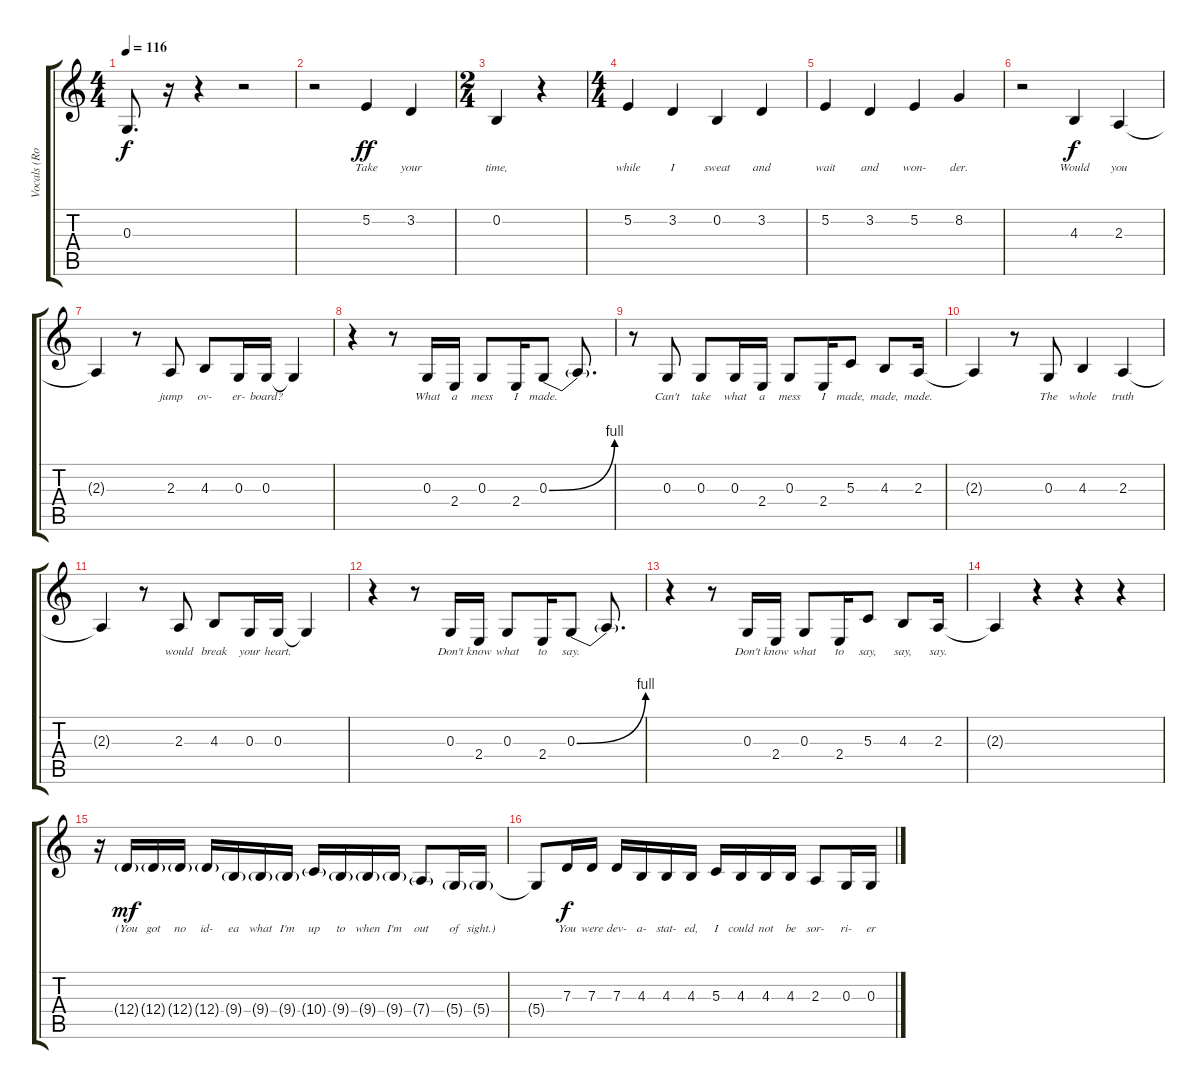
\track ("Vocals (Rob)" "Vocals (Ro") {instrument brightacousticpiano}
\staff {score tabs}
\tuning (E4 B3 G3 D3 A2 D2) {hide}
\ts (4 4)
\tempo 116
\clef g2
\ks c
0.3{t}.8{d lyrics (0 "") lyrics (1 "") lyrics (2 "") lyrics (3 "") lyrics (4 "") dy f} r.16 r.4 r.2 |
r.2 5.2.4{lyrics (0 "Take") lyrics (1 "") lyrics (2 "") lyrics (3 "") lyrics (4 "") dy ff} 3.2.4{lyrics (0 "your") lyrics (1 "") lyrics (2 "") lyrics (3 "") lyrics (4 "")} |
\ts (2 4)
0.2.4{lyrics (0 "time,") lyrics (1 "") lyrics (2 "") lyrics (3 "") lyrics (4 "")} r.4 |
\ts (4 4)
5.2.4{lyrics (0 "while") lyrics (1 "") lyrics (2 "") lyrics (3 "") lyrics (4 "")} 3.2.4{lyrics (0 "I") lyrics (1 "") lyrics (2 "") lyrics (3 "") lyrics (4 "")} 0.2.4{lyrics (0 "sweat") lyrics (1 "") lyrics (2 "") lyrics (3 "") lyrics (4 "")} 3.2.4{lyrics (0 "and") lyrics (1 "") lyrics (2 "") lyrics (3 "") lyrics (4 "")} |
5.2.4{lyrics (0 "wait") lyrics (1 "") lyrics (2 "") lyrics (3 "") lyrics (4 "")} 3.2.4{lyrics (0 "and") lyrics (1 "") lyrics (2 "") lyrics (3 "") lyrics (4 "")} 5.2.4{lyrics (0 "won-") lyrics (1 "") lyrics (2 "") lyrics (3 "") lyrics (4 "")} 8.2.4{lyrics (0 "der.") lyrics (1 "") lyrics (2 "") lyrics (3 "") lyrics (4 "")} |
r.2 4.3.4{lyrics (0 "Would") lyrics (1 "") lyrics (2 "") lyrics (3 "") lyrics (4 "") dy f} 2.3.4{lyrics (0 "you") lyrics (1 "") lyrics (2 "") lyrics (3 "") lyrics (4 "")} |
2.3{t}.4{lyrics (0 "") lyrics (1 "") lyrics (2 "") lyrics (3 "") lyrics (4 "")} r.8 2.3.8{lyrics (0 "jump") lyrics (1 "") lyrics (2 "") lyrics (3 "") lyrics (4 "")} 4.3.8{lyrics (0 "ov-") lyrics (1 "") lyrics (2 "") lyrics (3 "") lyrics (4 "")} 0.3.16{lyrics (0 "er-") lyrics (1 "") lyrics (2 "") lyrics (3 "") lyrics (4 "")} 0.3.16{lyrics (0 "board?") lyrics (1 "") lyrics (2 "") lyrics (3 "") lyrics (4 "")} 0.3{t}.4{lyrics (0 "") lyrics (1 "") lyrics (2 "") lyrics (3 "") lyrics (4 "")} |
r.4 r.8 0.3.16{lyrics (0 "What") lyrics (1 "") lyrics (2 "") lyrics (3 "") lyrics (4 "")} 2.4.16{lyrics (0 "a") lyrics (1 "") lyrics (2 "") lyrics (3 "") lyrics (4 "")} 0.3.8{lyrics (0 "mess") lyrics (1 "") lyrics (2 "") lyrics (3 "") lyrics (4 "")} 2.4.16{lyrics (0 "I") lyrics (1 "") lyrics (2 "") lyrics (3 "") lyrics (4 "")} 0.3{be (bend 0 0 60 4)}.8{lyrics (0 "made.") lyrics (1 "") lyrics (2 "") lyrics (3 "") lyrics (4 "")} 0.3{t}.8{d lyrics (0 "") lyrics (1 "") lyrics (2 "") lyrics (3 "") lyrics (4 "")} |
r.8 0.3.8{lyrics (0 "Can't") lyrics (1 "") lyrics (2 "") lyrics (3 "") lyrics (4 "")} 0.3.8{lyrics (0 "take") lyrics (1 "") lyrics (2 "") lyrics (3 "") lyrics (4 "")} 0.3.16{lyrics (0 "what") lyrics (1 "") lyrics (2 "") lyrics (3 "") lyrics (4 "")} 2.4.16{lyrics (0 "a") lyrics (1 "") lyrics (2 "") lyrics (3 "") lyrics (4 "")} 0.3.8{lyrics (0 "mess") lyrics (1 "") lyrics (2 "") lyrics (3 "") lyrics (4 "")} 2.4.16{lyrics (0 "I") lyrics (1 "") lyrics (2 "") lyrics (3 "") lyrics (4 "")} 5.3.8{lyrics (0 "made,") lyrics (1 "") lyrics (2 "") lyrics (3 "") lyrics (4 "")} 4.3.8{lyrics (0 "made,") lyrics (1 "") lyrics (2 "") lyrics (3 "") lyrics (4 "")} 2.3.16{lyrics (0 "made.") lyrics (1 "") lyrics (2 "") lyrics (3 "") lyrics (4 "")} |
2.3{t}.4{lyrics (0 "") lyrics (1 "") lyrics (2 "") lyrics (3 "") lyrics (4 "")} r.8 0.3.8{lyrics (0 "The") lyrics (1 "") lyrics (2 "") lyrics (3 "") lyrics (4 "")} 4.3.4{lyrics (0 "whole") lyrics (1 "") lyrics (2 "") lyrics (3 "") lyrics (4 "")} 2.3.4{lyrics (0 "truth") lyrics (1 "") lyrics (2 "") lyrics (3 "") lyrics (4 "")} |
2.3{t}.4{lyrics (0 "") lyrics (1 "") lyrics (2 "") lyrics (3 "") lyrics (4 "")} r.8 2.3.8{lyrics (0 "would") lyrics (1 "") lyrics (2 "") lyrics (3 "") lyrics (4 "")} 4.3.8{lyrics (0 "break") lyrics (1 "") lyrics (2 "") lyrics (3 "") lyrics (4 "")} 0.3.16{lyrics (0 "your") lyrics (1 "") lyrics (2 "") lyrics (3 "") lyrics (4 "")} 0.3.16{lyrics (0 "heart.") lyrics (1 "") lyrics (2 "") lyrics (3 "") lyrics (4 "")} 0.3{t}.4{lyrics (0 "") lyrics (1 "") lyrics (2 "") lyrics (3 "") lyrics (4 "")} |
r.4 r.8 0.3.16{lyrics (0 "Don't") lyrics (1 "") lyrics (2 "") lyrics (3 "") lyrics (4 "")} 2.4.16{lyrics (0 "know") lyrics (1 "") lyrics (2 "") lyrics (3 "") lyrics (4 "")} 0.3.8{lyrics (0 "what") lyrics (1 "") lyrics (2 "") lyrics (3 "") lyrics (4 "")} 2.4.16{lyrics (0 "to") lyrics (1 "") lyrics (2 "") lyrics (3 "") lyrics (4 "")} 0.3{be (bend 0 0 60 4)}.8{lyrics (0 "say.") lyrics (1 "") lyrics (2 "") lyrics (3 "") lyrics (4 "")} 0.3{t}.8{d lyrics (0 "") lyrics (1 "") lyrics (2 "") lyrics (3 "") lyrics (4 "")} |
r.4 r.8 0.3.16{lyrics (0 "Don't") lyrics (1 "") lyrics (2 "") lyrics (3 "") lyrics (4 "")} 2.4.16{lyrics (0 "know") lyrics (1 "") lyrics (2 "") lyrics (3 "") lyrics (4 "")} 0.3.8{lyrics (0 "what") lyrics (1 "") lyrics (2 "") lyrics (3 "") lyrics (4 "")} 2.4.16{lyrics (0 "to") lyrics (1 "") lyrics (2 "") lyrics (3 "") lyrics (4 "")} 5.3.8{lyrics (0 "say,") lyrics (1 "") lyrics (2 "") lyrics (3 "") lyrics (4 "")} 4.3.8{lyrics (0 "say,") lyrics (1 "") lyrics (2 "") lyrics (3 "") lyrics (4 "")} 2.3.16{lyrics (0 "say.") lyrics (1 "") lyrics (2 "") lyrics (3 "") lyrics (4 "")} |
2.3{t}.4{lyrics (0 "") lyrics (1 "") lyrics (2 "") lyrics (3 "") lyrics (4 "")} r.4 r.4 r.4 |
r.16 12.4{g}.16{lyrics (0 "(You") lyrics (1 "") lyrics (2 "") lyrics (3 "") lyrics (4 "") dy mf} 12.4{g}.16{lyrics (0 "got") lyrics (1 "") lyrics (2 "") lyrics (3 "") lyrics (4 "")} 12.4{g}.16{lyrics (0 "no") lyrics (1 "") lyrics (2 "") lyrics (3 "") lyrics (4 "")} 12.4{g}.16{lyrics (0 "id-") lyrics (1 "") lyrics (2 "") lyrics (3 "") lyrics (4 "")} 9.4{g}.16{lyrics (0 "ea") lyrics (1 "") lyrics (2 "") lyrics (3 "") lyrics (4 "")} 9.4{g}.16{lyrics (0 "what") lyrics (1 "") lyrics (2 "") lyrics (3 "") lyrics (4 "")} 9.4{g}.16{lyrics (0 "I'm") lyrics (1 "") lyrics (2 "") lyrics (3 "") lyrics (4 "")} 10.4{g}.16{lyrics (0 "up") lyrics (1 "") lyrics (2 "") lyrics (3 "") lyrics (4 "")} 9.4{g}.16{lyrics (0 "to") lyrics (1 "") lyrics (2 "") lyrics (3 "") lyrics (4 "")} 9.4{g}.16{lyrics (0 "when") lyrics (1 "") lyrics (2 "") lyrics (3 "") lyrics (4 "")} 9.4{g}.16{lyrics (0 "I'm") lyrics (1 "") lyrics (2 "") lyrics (3 "") lyrics (4 "")} 7.4{g}.8{lyrics (0 "out") lyrics (1 "") lyrics (2 "") lyrics (3 "") lyrics (4 "")} 5.4{g}.16{lyrics (0 "of") lyrics (1 "") lyrics (2 "") lyrics (3 "") lyrics (4 "")} 5.4{g}.16{lyrics (0 "sight.)") lyrics (1 "") lyrics (2 "") lyrics (3 "") lyrics (4 "")} |
5.4{t}.8{lyrics (0 "") lyrics (1 "") lyrics (2 "") lyrics (3 "") lyrics (4 "")} 7.3.16{lyrics (0 "You") lyrics (1 "") lyrics (2 "") lyrics (3 "") lyrics (4 "") dy f} 7.3.16{lyrics (0 "were") lyrics (1 "") lyrics (2 "") lyrics (3 "") lyrics (4 "")} 7.3.16{lyrics (0 "dev-") lyrics (1 "") lyrics (2 "") lyrics (3 "") lyrics (4 "")} 4.3.16{lyrics (0 "a-") lyrics (1 "") lyrics (2 "") lyrics (3 "") lyrics (4 "")} 4.3.16{lyrics (0 "stat-") lyrics (1 "") lyrics (2 "") lyrics (3 "") lyrics (4 "")} 4.3.16{lyrics (0 "ed,") lyrics (1 "") lyrics (2 "") lyrics (3 "") lyrics (4 "")} 5.3.16{lyrics (0 "I") lyrics (1 "") lyrics (2 "") lyrics (3 "") lyrics (4 "")} 4.3.16{lyrics (0 "could") lyrics (1 "") lyrics (2 "") lyrics (3 "") lyrics (4 "")} 4.3.16{lyrics (0 "not") lyrics (1 "") lyrics (2 "") lyrics (3 "") lyrics (4 "")} 4.3.16{lyrics (0 "be") lyrics (1 "") lyrics (2 "") lyrics (3 "") lyrics (4 "")} 2.3.8{lyrics (0 "sor-") lyrics (1 "") lyrics (2 "") lyrics (3 "") lyrics (4 "")} 0.3.16{lyrics (0 "ri-") lyrics (1 "") lyrics (2 "") lyrics (3 "") lyrics (4 "")} 0.3.16{lyrics (0 "er") lyrics (1 "") lyrics (2 "") lyrics (3 "") lyrics (4 "")}
